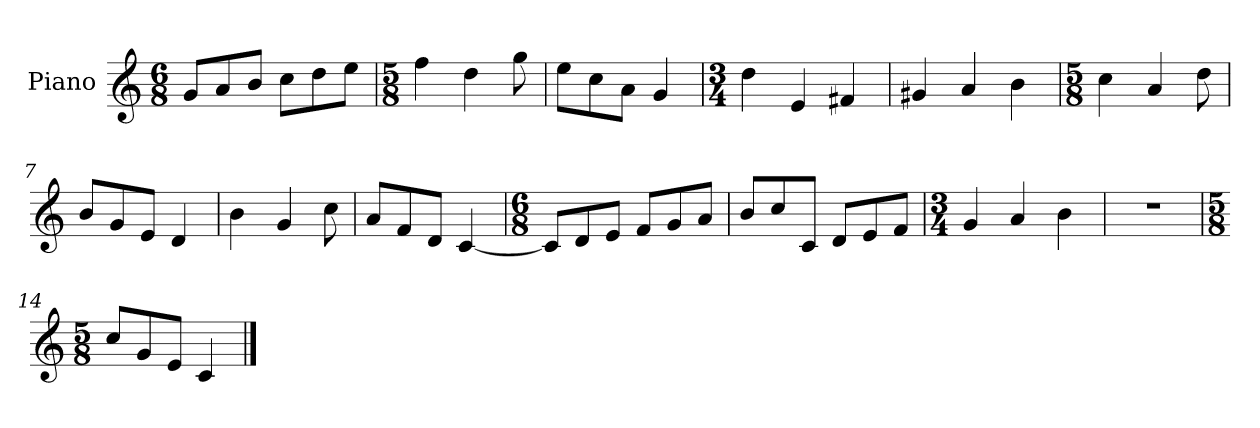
**kern
*part1
*staff1
*I"Piano
*I'Pno.
*clefG2
*k[]
*M6/8
*MM120
=1
8g/L
8a/
8b/J
8cc\L
8dd\
8ee\J
=2
*M5/8
4ff\
4dd\
8gg\
=3
8ee\L
8cc\
8a\J
4g/
=4
*M3/4
4dd\
4e/
4f#X/
=5
4g#X/
4a/
4b\
=6
*M5/8
4cc\
4a/
8dd\
=7
8b/L
8g/
8e/J
4d/
=8
4b\
4g/
8cc\
=9
8a/L
8f/
8d/J
[4c/
!!LO:LB:g=z
=10
*M6/8
8c/L]
8d/
8e/J
8f/L
8g/
8a/J
=11
8b/L
8cc/
8c/J
8d/L
8e/
8f/J
=12
*M3/4
4g/
4a/
4b\
=13
2.r
=14
*M5/8
8cc/L
8g/
8e/J
4c/
==
*-
